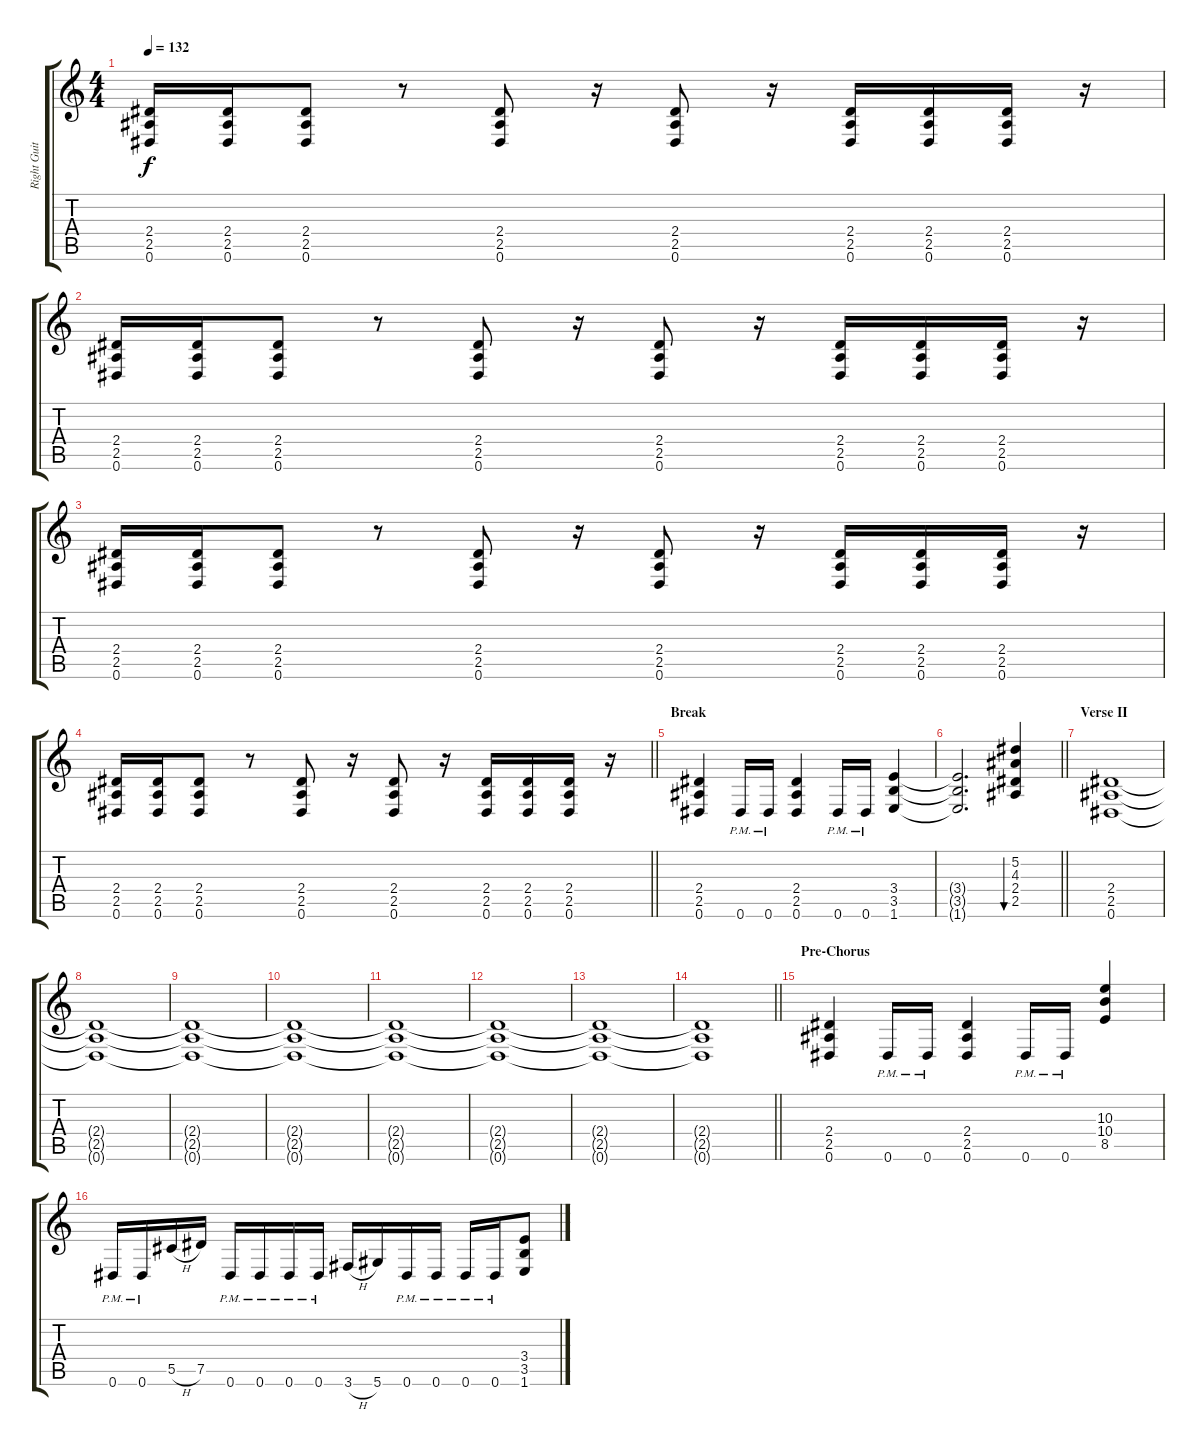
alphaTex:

\track ("Right Guitar" "Right Guit") {instrument distortionguitar}
\staff {score tabs}
\tuning (Eb4 Bb3 Gb3 Db3 Ab2 Eb2) {hide}
\ts (4 4)
\tempo 132
\clef g2
\ks c
(2.4 2.5 0.6).16{dy f} (2.4 2.5 0.6).16 (2.4 2.5 0.6).8 r.8 (2.4 2.5 0.6).8 r.16 (2.4 2.5 0.6).8 r.16 (2.4 2.5 0.6).16 (2.4 2.5 0.6).16 (2.4 2.5 0.6).16 r.16 |
(2.4 2.5 0.6).16 (2.4 2.5 0.6).16 (2.4 2.5 0.6).8 r.8 (2.4 2.5 0.6).8 r.16 (2.4 2.5 0.6).8 r.16 (2.4 2.5 0.6).16 (2.4 2.5 0.6).16 (2.4 2.5 0.6).16 r.16 |
(2.4 2.5 0.6).16 (2.4 2.5 0.6).16 (2.4 2.5 0.6).8 r.8 (2.4 2.5 0.6).8 r.16 (2.4 2.5 0.6).8 r.16 (2.4 2.5 0.6).16 (2.4 2.5 0.6).16 (2.4 2.5 0.6).16 r.16 |
\barLineRight lightlight
(2.4 2.5 0.6).16 (2.4 2.5 0.6).16 (2.4 2.5 0.6).8 r.8 (2.4 2.5 0.6).8 r.16 (2.4 2.5 0.6).8 r.16 (2.4 2.5 0.6).16 (2.4 2.5 0.6).16 (2.4 2.5 0.6).16 r.16 |
\section ("" "Break")
(2.4 2.5 0.6).4 0.6{pm}.16 0.6{pm}.16 (2.4 2.5 0.6).4 0.6{pm}.16 0.6{pm}.16 (3.4 3.5 1.6).4 |
\barLineRight lightlight
(3.4{t} 3.5{t} 1.6{t}).2{d} (5.2 4.3 2.4 2.5).4{bu 480} |
\section ("" "Verse II")
(2.4 2.5 0.6).1 |
(2.4{t} 2.5{t} 0.6{t}).1 |
(2.4{t} 2.5{t} 0.6{t}).1 |
(2.4{t} 2.5{t} 0.6{t}).1{volume 5} |
(2.4{t} 2.5{t} 0.6{t}).1 |
(2.4{t} 2.5{t} 0.6{t}).1 |
(2.4{t} 2.5{t} 0.6{t}).1 |
\barLineRight lightlight
(2.4{t} 2.5{t} 0.6{t}).1 |
\section ("" "Pre-Chorus")
(2.4 2.5 0.6).4{volume 13} 0.6{pm}.16 0.6{pm}.16 (2.4 2.5 0.6).4 0.6{pm}.16 0.6{pm}.16 (10.3 10.4 8.5).4 |
0.6{pm}.16 0.6{pm}.16 5.5{h}.16 7.5.16 0.6{pm}.16 0.6{pm}.16 0.6{pm}.16 0.6{pm}.16 3.6{h}.16 5.6.16 0.6{pm}.16 0.6{pm}.16 0.6{pm}.16 0.6{pm}.16 (3.4 3.5 1.6).8
